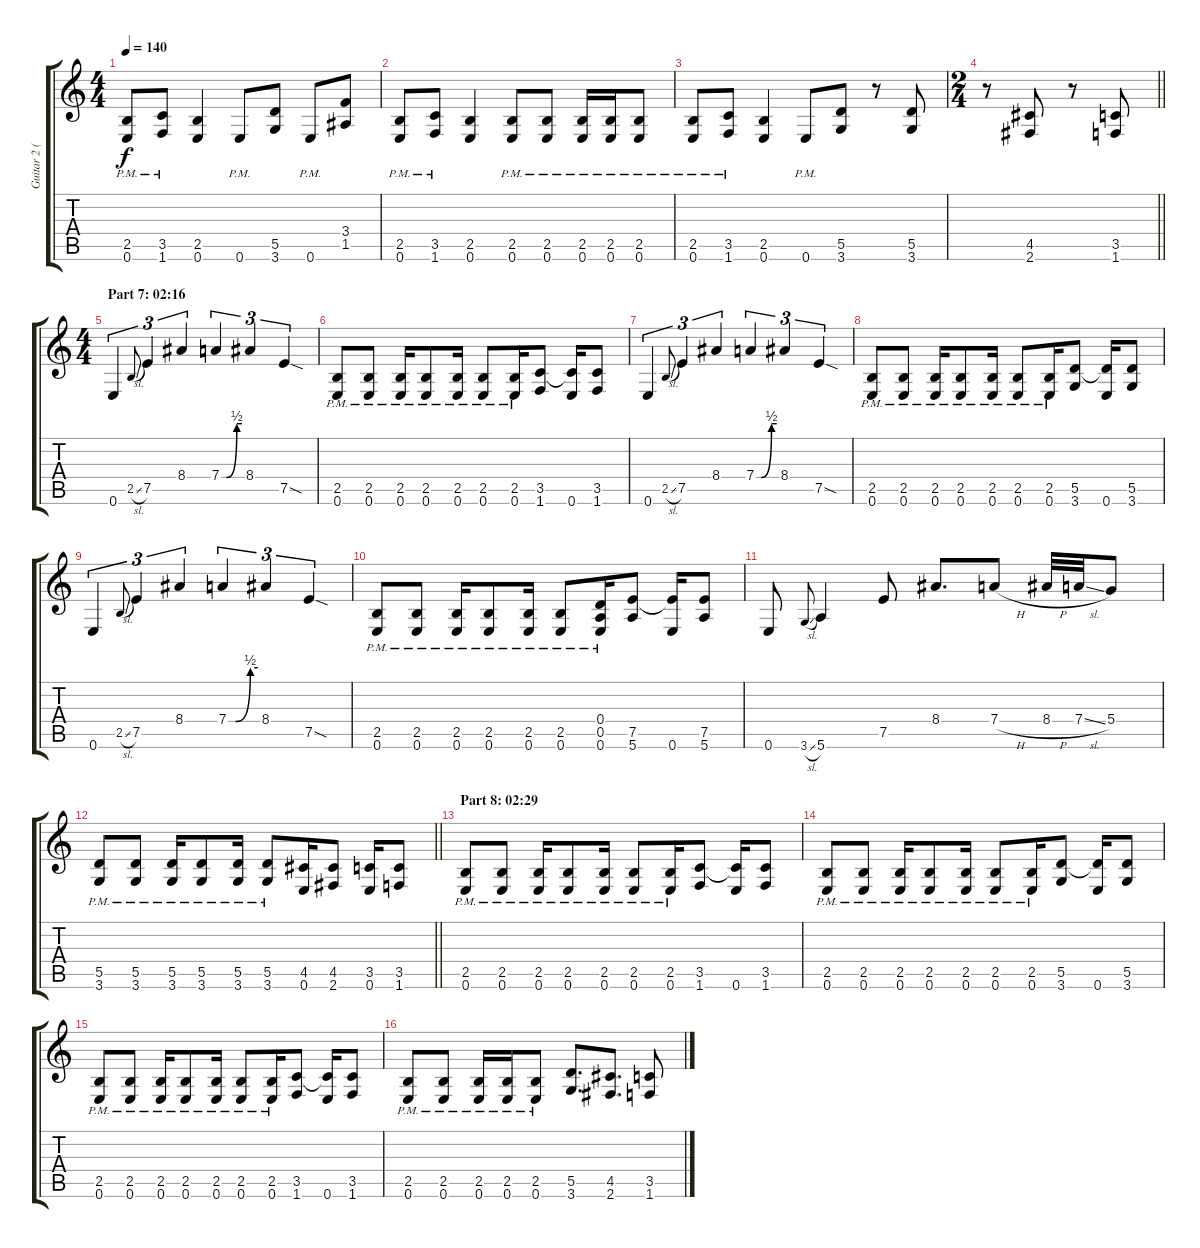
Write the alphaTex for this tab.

\track ("Guitar 2 (Distortion)" "Guitar 2 (") {instrument distortionguitar}
\staff {score tabs}
\tuning (E4 B3 G3 D3 A2 E2) {hide}
\ts (4 4)
\tempo 140
\clef g2
\ks c
(2.5{pm} 0.6{pm}).8{dy f} (3.5{pm} 1.6{pm}).8 (2.5 0.6).4 0.6{pm}.8 (5.5 3.6).8 0.6{pm}.8 (3.4 1.5).8 |
(2.5{pm} 0.6{pm}).8 (3.5{pm} 1.6{pm}).8 (2.5 0.6).4 (2.5{pm} 0.6{pm}).8 (2.5{pm} 0.6{pm}).8 (2.5{pm} 0.6{pm}).16 (2.5{pm} 0.6{pm}).16 (2.5{pm} 0.6{pm}).8 |
(2.5{pm} 0.6{pm}).8 (3.5{pm} 1.6{pm}).8 (2.5 0.6).4 0.6{pm}.8 (5.5 3.6).8 r.8 (5.5 3.6).8 |
\ts (2 4)
\barLineRight lightlight
r.8 (4.5 2.6).8 r.8 (3.5 1.6).8 |
\ts (4 4)
\section ("" "Part 7: 02:16")
0.6.4{tu (3 2)} 2.5{sl}.8{gr onbeat} 7.5.4{tu (3 2)} 8.4.4{tu (3 2)} 7.4{be (custom 0 0 15 0 45 2 60 2)}.4{tu (3 2)} 8.4.4{tu (3 2)} 7.5{sod}.4{tu (3 2)} |
(2.5{pm} 0.6{pm}).8 (2.5{pm} 0.6{pm}).8 (2.5{pm} 0.6{pm}).16 (2.5{pm} 0.6{pm}).8 (2.5{pm} 0.6{pm}).16 (2.5{pm} 0.6{pm}).8 (2.5{pm} 0.6{pm}).16 (3.5 1.6).8 (3.5{t} 0.6).16 (3.5 1.6).8 |
0.6.4{tu (3 2)} 2.5{sl}.8{gr onbeat} 7.5.4{tu (3 2)} 8.4.4{tu (3 2)} 7.4{be (custom 0 0 15 0 45 2 60 2)}.4{tu (3 2)} 8.4.4{tu (3 2)} 7.5{sod}.4{tu (3 2)} |
(2.5{pm} 0.6{pm}).8 (2.5{pm} 0.6{pm}).8 (2.5{pm} 0.6{pm}).16 (2.5{pm} 0.6{pm}).8 (2.5{pm} 0.6{pm}).16 (2.5{pm} 0.6{pm}).8 (2.5{pm} 0.6{pm}).16 (5.5 3.6).8 (5.5{t} 0.6).16 (5.5 3.6).8 |
0.6.4{tu (3 2)} 2.5{sl}.8{gr onbeat} 7.5.4{tu (3 2)} 8.4.4{tu (3 2)} 7.4{be (custom 0 0 15 0 45 2 60 2)}.4{tu (3 2)} 8.4.4{tu (3 2)} 7.5{sod}.4{tu (3 2)} |
(2.5{pm} 0.6{pm}).8 (2.5{pm} 0.6{pm}).8 (2.5{pm} 0.6{pm}).16 (2.5{pm} 0.6{pm}).8 (2.5{pm} 0.6{pm}).16 (2.5{pm} 0.6{pm}).8 (0.4 0.5{pm} 0.6{pm}).16 (7.5 5.6).8 (7.5{t} 0.6).16 (7.5 5.6).8 |
0.6.8 3.6{sl}.8{gr onbeat} 5.6.4 7.5.8 8.4.8{d} 7.4{h}.8 8.4{h}.32 7.4{sl}.32 5.4.8 |
\barLineRight lightlight
(5.5{pm} 3.6{pm}).8 (5.5{pm} 3.6{pm}).8 (5.5{pm} 3.6{pm}).16 (5.5{pm} 3.6{pm}).8 (5.5{pm} 3.6{pm}).16 (5.5{pm} 3.6{pm}).8 (4.5 0.6).16 (4.5 2.6).8 (3.5 0.6).16 (3.5 1.6).8 |
\section ("" "Part 8: 02:29")
(2.5{pm} 0.6{pm}).8 (2.5{pm} 0.6{pm}).8 (2.5{pm} 0.6{pm}).16 (2.5{pm} 0.6{pm}).8 (2.5{pm} 0.6{pm}).16 (2.5{pm} 0.6{pm}).8 (2.5{pm} 0.6{pm}).16 (3.5 1.6).8 (3.5{t} 0.6).16 (3.5 1.6).8 |
(2.5{pm} 0.6{pm}).8 (2.5{pm} 0.6{pm}).8 (2.5{pm} 0.6{pm}).16 (2.5{pm} 0.6{pm}).8 (2.5{pm} 0.6{pm}).16 (2.5{pm} 0.6{pm}).8 (2.5{pm} 0.6{pm}).16 (5.5 3.6).8 (5.5{t} 0.6).16 (5.5 3.6).8 |
(2.5{pm} 0.6{pm}).8 (2.5{pm} 0.6{pm}).8 (2.5{pm} 0.6{pm}).16 (2.5{pm} 0.6{pm}).8 (2.5{pm} 0.6{pm}).16 (2.5{pm} 0.6{pm}).8 (2.5{pm} 0.6{pm}).16 (3.5 1.6).8 (3.5{t} 0.6).16 (3.5 1.6).8 |
(2.5{pm} 0.6{pm}).8 (2.5{pm} 0.6{pm}).8 (2.5{pm} 0.6{pm}).16 (2.5{pm} 0.6{pm}).16 (2.5{pm} 0.6{pm}).8 (5.5 3.6).8{d} (4.5 2.6).8{d} (3.5 1.6).8
